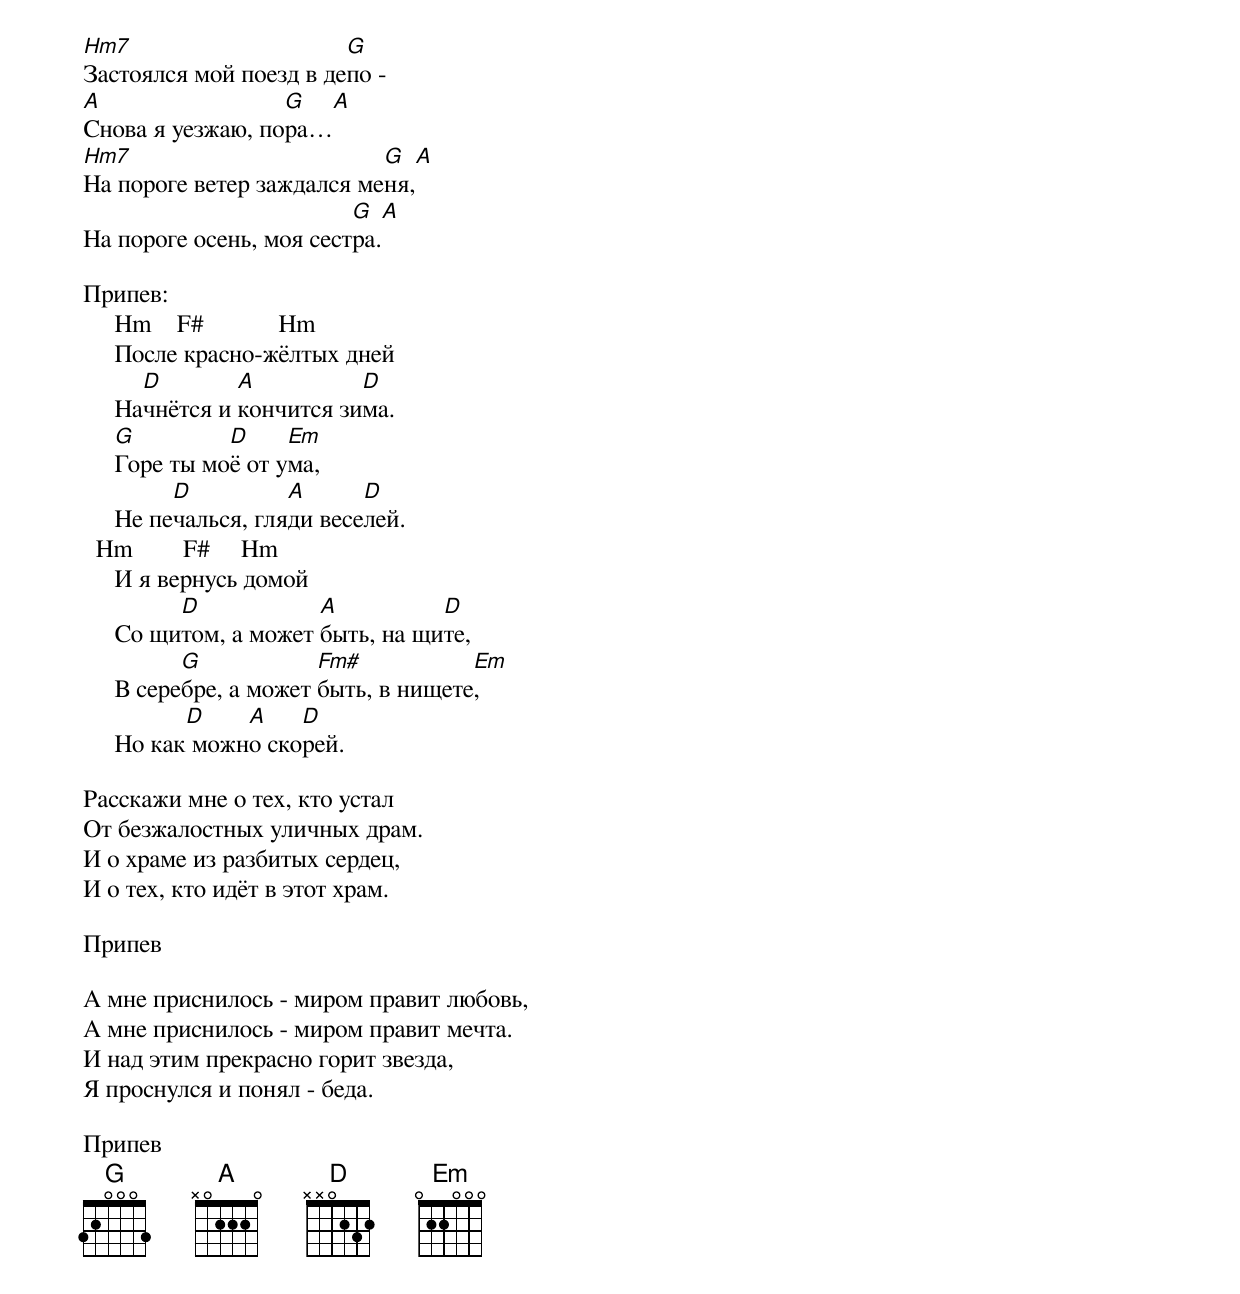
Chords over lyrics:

Hm7                     G
Застоялся мой поезд в депо -
A                 G   A
Снова я уезжаю, пора…
Hm7                        G   A
На пороге ветер заждался меня,
                         G     A
На пороге осень, моя сестра.

Припев:
     Hm    F#            Hm
     После красно-жёлтых дней
       D        A          D
     Начнётся и кончится зима.
     G         D     Em
     Горе ты моё от ума,
          D          A      D
     Не печалься, гляди веселей.
  Hm        F#     Hm
     И я вернусь домой
          D            A          D
     Со щитом, а может быть, на щите,
           G            Fm#           Em
     В серебре, а может быть, в нищете,
           D    A    D
     Но как можно скорей.

Расскажи мне о тех, кто устал
От безжалостных уличных драм.
И о храме из разбитых сердец,
И о тех, кто идёт в этот храм.

Припев

А мне приснилось - миром правит любовь,
А мне приснилось - миром правит мечта.
И над этим прекрасно горит звезда,
Я проснулся и понял - беда.

Припев
